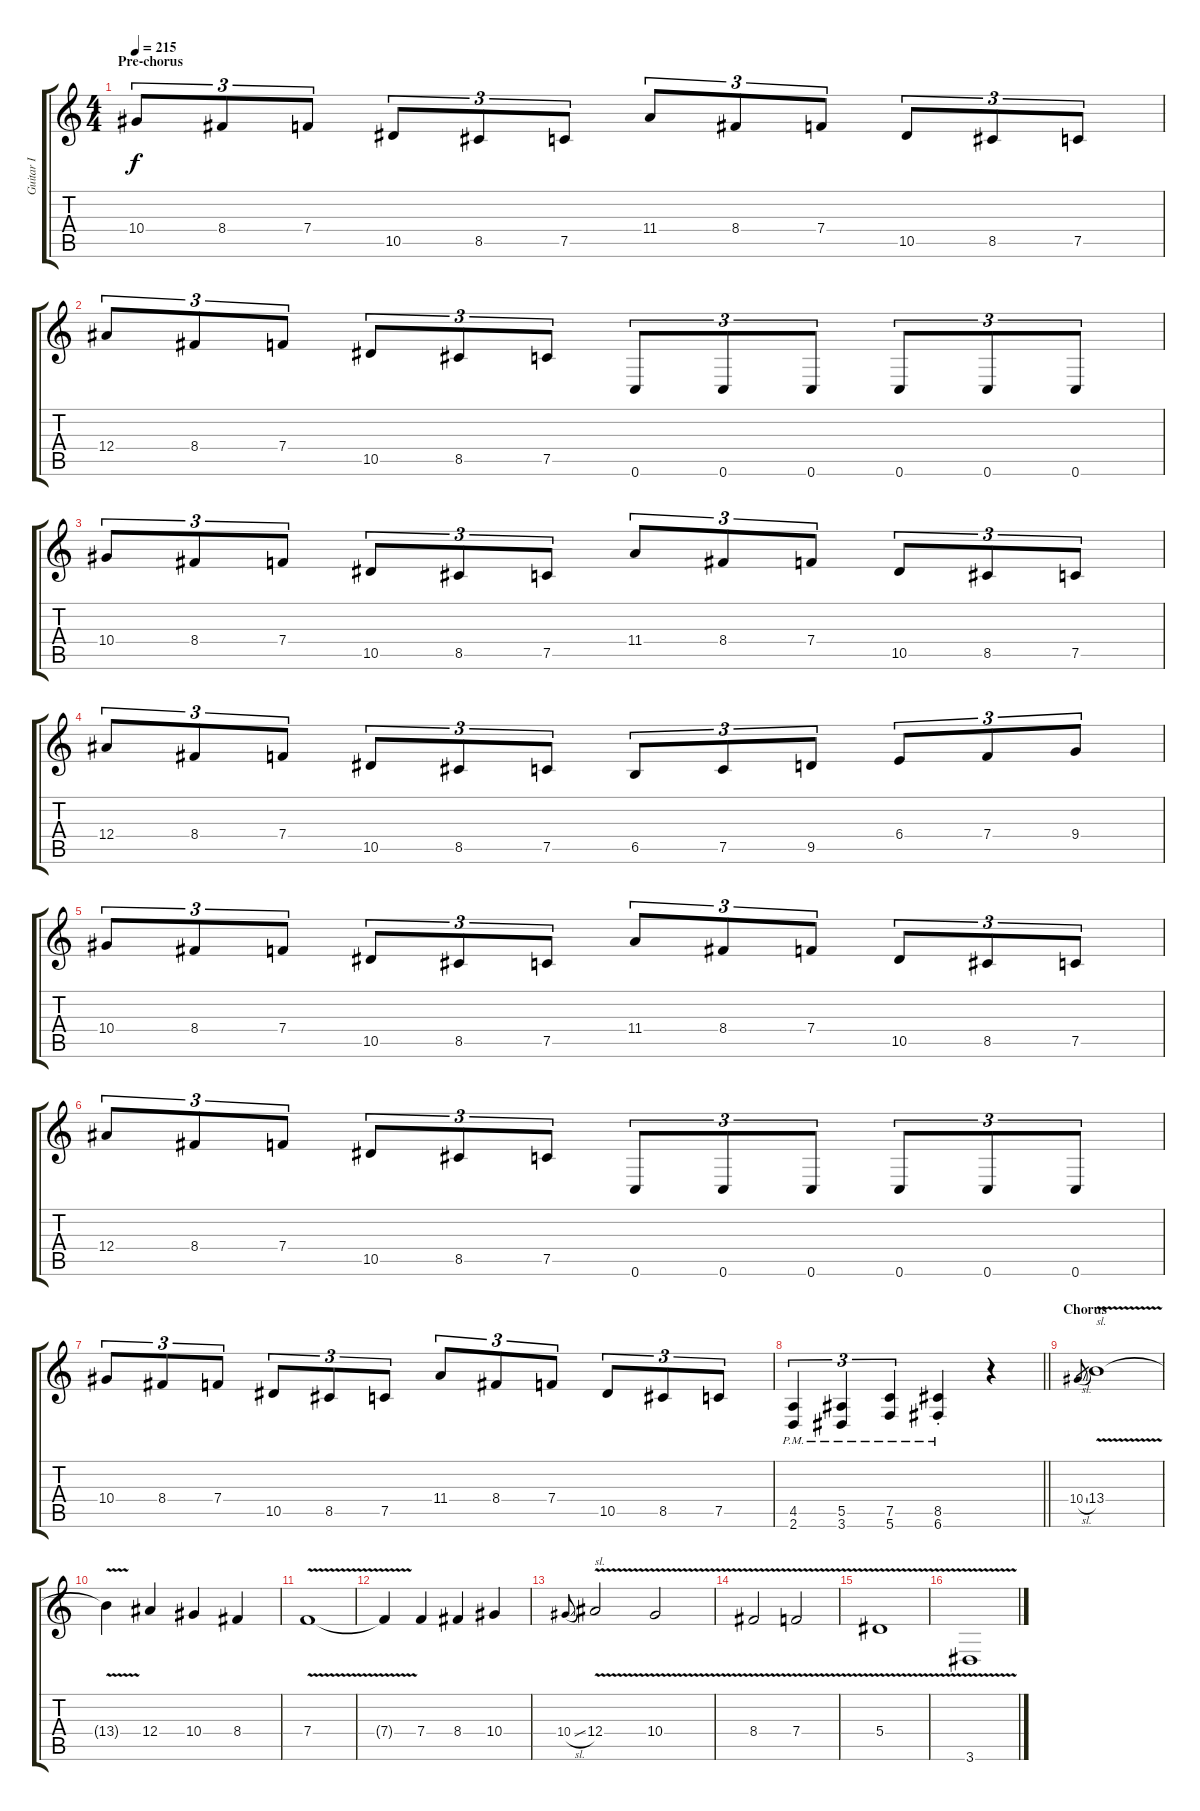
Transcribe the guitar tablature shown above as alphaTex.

\track ("Guitar I" "Guitar I") {instrument distortionguitar}
\staff {score tabs}
\tuning (C4 G3 Eb3 Bb2 F2 C2) {hide}
\ts (4 4)
\section ("" "Pre-chorus")
\tempo 215
\clef g2
\ks c
10.4.8{tu (3 2) dy f} 8.4.8{tu (3 2)} 7.4.8{tu (3 2)} 10.5.8{tu (3 2)} 8.5.8{tu (3 2)} 7.5.8{tu (3 2)} 11.4.8{tu (3 2)} 8.4.8{tu (3 2)} 7.4.8{tu (3 2)} 10.5.8{tu (3 2)} 8.5.8{tu (3 2)} 7.5.8{tu (3 2)} |
12.4.8{tu (3 2)} 8.4.8{tu (3 2)} 7.4.8{tu (3 2)} 10.5.8{tu (3 2)} 8.5.8{tu (3 2)} 7.5.8{tu (3 2)} 0.6.8{tu (3 2)} 0.6.8{tu (3 2)} 0.6.8{tu (3 2)} 0.6.8{tu (3 2)} 0.6.8{tu (3 2)} 0.6.8{tu (3 2)} |
10.4.8{tu (3 2)} 8.4.8{tu (3 2)} 7.4.8{tu (3 2)} 10.5.8{tu (3 2)} 8.5.8{tu (3 2)} 7.5.8{tu (3 2)} 11.4.8{tu (3 2)} 8.4.8{tu (3 2)} 7.4.8{tu (3 2)} 10.5.8{tu (3 2)} 8.5.8{tu (3 2)} 7.5.8{tu (3 2)} |
12.4.8{tu (3 2)} 8.4.8{tu (3 2)} 7.4.8{tu (3 2)} 10.5.8{tu (3 2)} 8.5.8{tu (3 2)} 7.5.8{tu (3 2)} 6.5.8{tu (3 2)} 7.5.8{tu (3 2)} 9.5.8{tu (3 2)} 6.4.8{tu (3 2)} 7.4.8{tu (3 2)} 9.4.8{tu (3 2)} |
10.4.8{tu (3 2)} 8.4.8{tu (3 2)} 7.4.8{tu (3 2)} 10.5.8{tu (3 2)} 8.5.8{tu (3 2)} 7.5.8{tu (3 2)} 11.4.8{tu (3 2)} 8.4.8{tu (3 2)} 7.4.8{tu (3 2)} 10.5.8{tu (3 2)} 8.5.8{tu (3 2)} 7.5.8{tu (3 2)} |
12.4.8{tu (3 2)} 8.4.8{tu (3 2)} 7.4.8{tu (3 2)} 10.5.8{tu (3 2)} 8.5.8{tu (3 2)} 7.5.8{tu (3 2)} 0.6.8{tu (3 2)} 0.6.8{tu (3 2)} 0.6.8{tu (3 2)} 0.6.8{tu (3 2)} 0.6.8{tu (3 2)} 0.6.8{tu (3 2)} |
10.4.8{tu (3 2)} 8.4.8{tu (3 2)} 7.4.8{tu (3 2)} 10.5.8{tu (3 2)} 8.5.8{tu (3 2)} 7.5.8{tu (3 2)} 11.4.8{tu (3 2)} 8.4.8{tu (3 2)} 7.4.8{tu (3 2)} 10.5.8{tu (3 2)} 8.5.8{tu (3 2)} 7.5.8{tu (3 2)} |
\barLineRight lightlight
(4.5{pm} 2.6{pm}).4{tu (3 2)} (5.5{pm} 3.6{pm}).4{tu (3 2)} (7.5{pm} 5.6{pm}).4{tu (3 2)} (8.5{pm st} 6.6{pm st}).4 r.4 |
\section ("" "Chorus")
10.4{sl}.8{gr} 13.4{v}.1{txt "sl." volume 14 balance 4} |
13.4{t}.4 12.4.4 10.4.4 8.4.4 |
7.4{v}.1 |
7.4{t}.4 7.4.4 8.4.4 10.4.4 |
10.4{sl}.8{gr onbeat} 12.4{v}.2{txt "sl."} 10.4{v}.2 |
8.4{v}.2 7.4{v}.2 |
5.4{v}.1 |
3.6{v}.1
